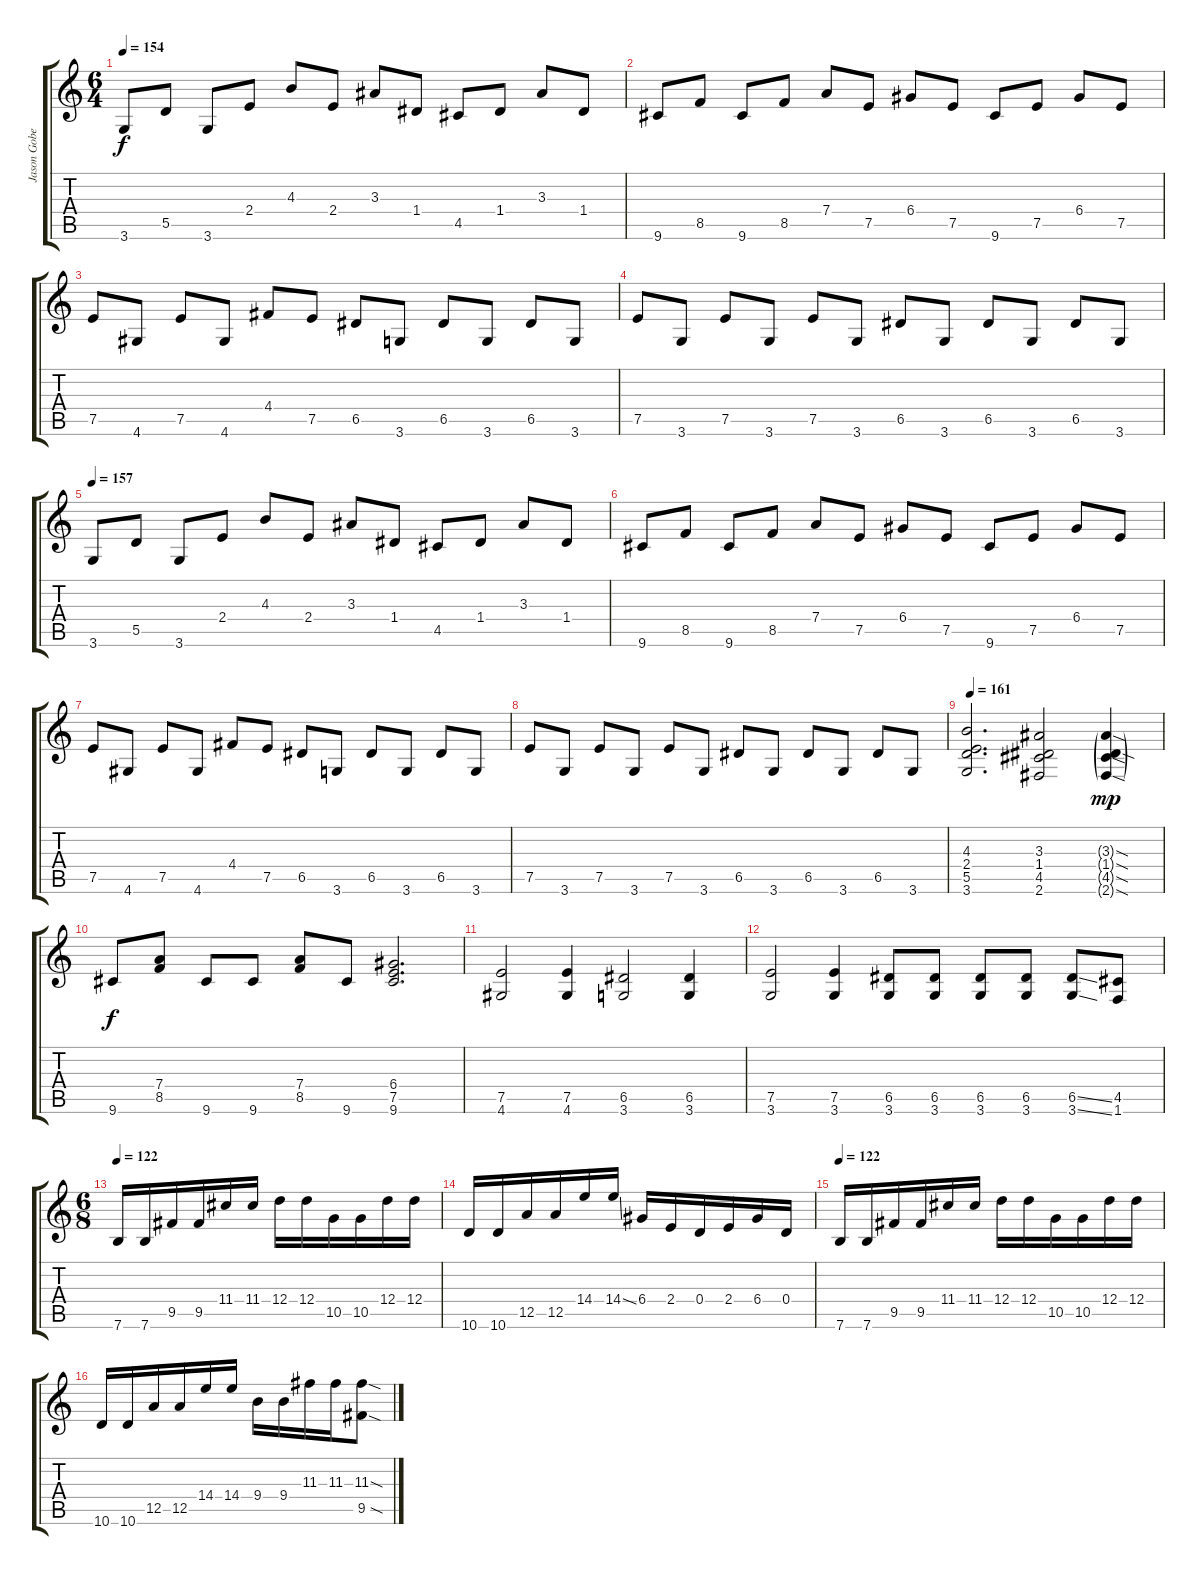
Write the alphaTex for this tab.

\track ("Jason Gobel" "Jason Gobe") {instrument distortionguitar}
\staff {score tabs}
\tuning (E4 B3 G3 D3 A2 E2) {hide}
\ts (6 4)
\tempo 154
\clef g2
\ks c
3.6.8{dy f} 5.5.8 3.6.8 2.4.8 4.3.8 2.4.8 3.3.8 1.4.8 4.5.8 1.4.8 3.3.8 1.4.8 |
9.6.8 8.5.8 9.6.8 8.5.8 7.4.8 7.5.8 6.4.8 7.5.8 9.6.8 7.5.8 6.4.8 7.5.8 |
7.5.8 4.6.8 7.5.8 4.6.8 4.4.8 7.5.8 6.5.8 3.6.8 6.5.8 3.6.8 6.5.8 3.6.8 |
7.5.8 3.6.8 7.5.8 3.6.8 7.5.8 3.6.8 6.5.8 3.6.8 6.5.8 3.6.8 6.5.8 3.6.8 |
\tempo 157
3.6.8 5.5.8 3.6.8 2.4.8 4.3.8 2.4.8 3.3.8 1.4.8 4.5.8 1.4.8 3.3.8 1.4.8 |
9.6.8 8.5.8 9.6.8 8.5.8 7.4.8 7.5.8 6.4.8 7.5.8 9.6.8 7.5.8 6.4.8 7.5.8 |
7.5.8 4.6.8 7.5.8 4.6.8 4.4.8 7.5.8 6.5.8 3.6.8 6.5.8 3.6.8 6.5.8 3.6.8 |
7.5.8 3.6.8 7.5.8 3.6.8 7.5.8 3.6.8 6.5.8 3.6.8 6.5.8 3.6.8 6.5.8 3.6.8 |
\tempo 161
(4.3 2.4 5.5 3.6).2{d instrument distortionguitar} (3.3 1.4 4.5 2.6).2 (3.3{sod g} 1.4{sod g} 4.5{sod g} 2.6{sod g}).4{dy mp} |
9.6.8{dy f} (7.4 8.5).8 9.6.8 9.6.8 (7.4 8.5).8 9.6.8 (6.4 7.5 9.6).2{d} |
(7.5 4.6).2 (7.5 4.6).4 (6.5 3.6).2 (6.5 3.6).4 |
(7.5 3.6).2 (7.5 3.6).4 (6.5 3.6).8 (6.5 3.6).8 (6.5 3.6).8 (6.5 3.6).8 (6.5{ss} 3.6{ss}).8 (4.5 1.6).8 |
\ts (6 8)
\tempo 122
7.6.16 7.6.16 9.5.16 9.5.16 11.4.16 11.4.16 12.4.16 12.4.16 10.5.16 10.5.16 12.4.16 12.4.16 |
10.6.16 10.6.16 12.5.16 12.5.16 14.4.16 14.4{ss}.16 6.4.16 2.4.16 0.4.16 2.4.16 6.4.16 0.4.16 |
\tempo 122
7.6.16 7.6.16 9.5.16 9.5.16 11.4.16 11.4.16 12.4.16 12.4.16 10.5.16 10.5.16 12.4.16 12.4.16 |
10.6.16 10.6.16 12.5.16 12.5.16 14.4.16 14.4.16 9.4.16 9.4.16 11.3.16 11.3.16 (11.3{sod} 9.5{sod}).8
